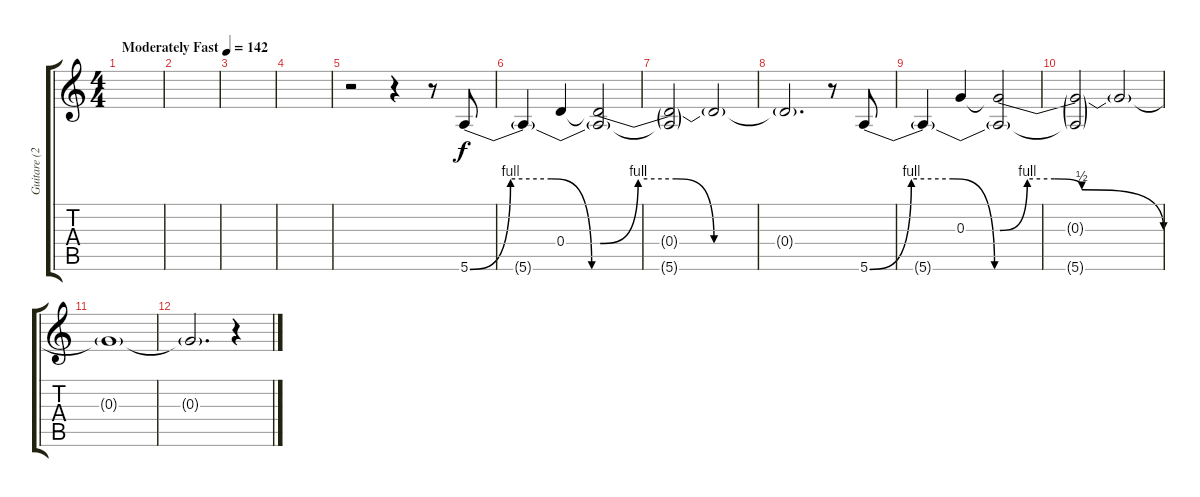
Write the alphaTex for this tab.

\track ("Guitare (2)" "Guitare (2") {instrument distortionguitar}
\staff {score tabs}
\tuning (E4 B3 G3 D3 A2 E2) {hide}
\ts (4 4)
\tempo (142 "Moderately Fast")
\clef g2
\ks c
|
|
|
|
r.2 r.4 r.8 5.6{be (custom 0 0 10 4 20 4 30 0 60 0)}.8 |
5.6{t}.4 0.4.4 (0.4{be (custom 0 0 10 4 20 4 30 0 60 0) t} 5.6{t}).2 |
(0.4{t} 5.6{t}).2 0.4{t}.2 |
0.4{t}.2{d} r.8 5.6{be (custom 0 0 10 4 20 4 30 0 60 0)}.8 |
5.6{t}.4 0.3.4 (0.3{be (custom 0 0 10 4 20 4 30 2 60 0) t} 5.6{t}).2 |
(0.3{t} 5.6{t}).2 0.3{t}.2 |
0.3{t}.1 |
0.3{t}.2{d} r.4
